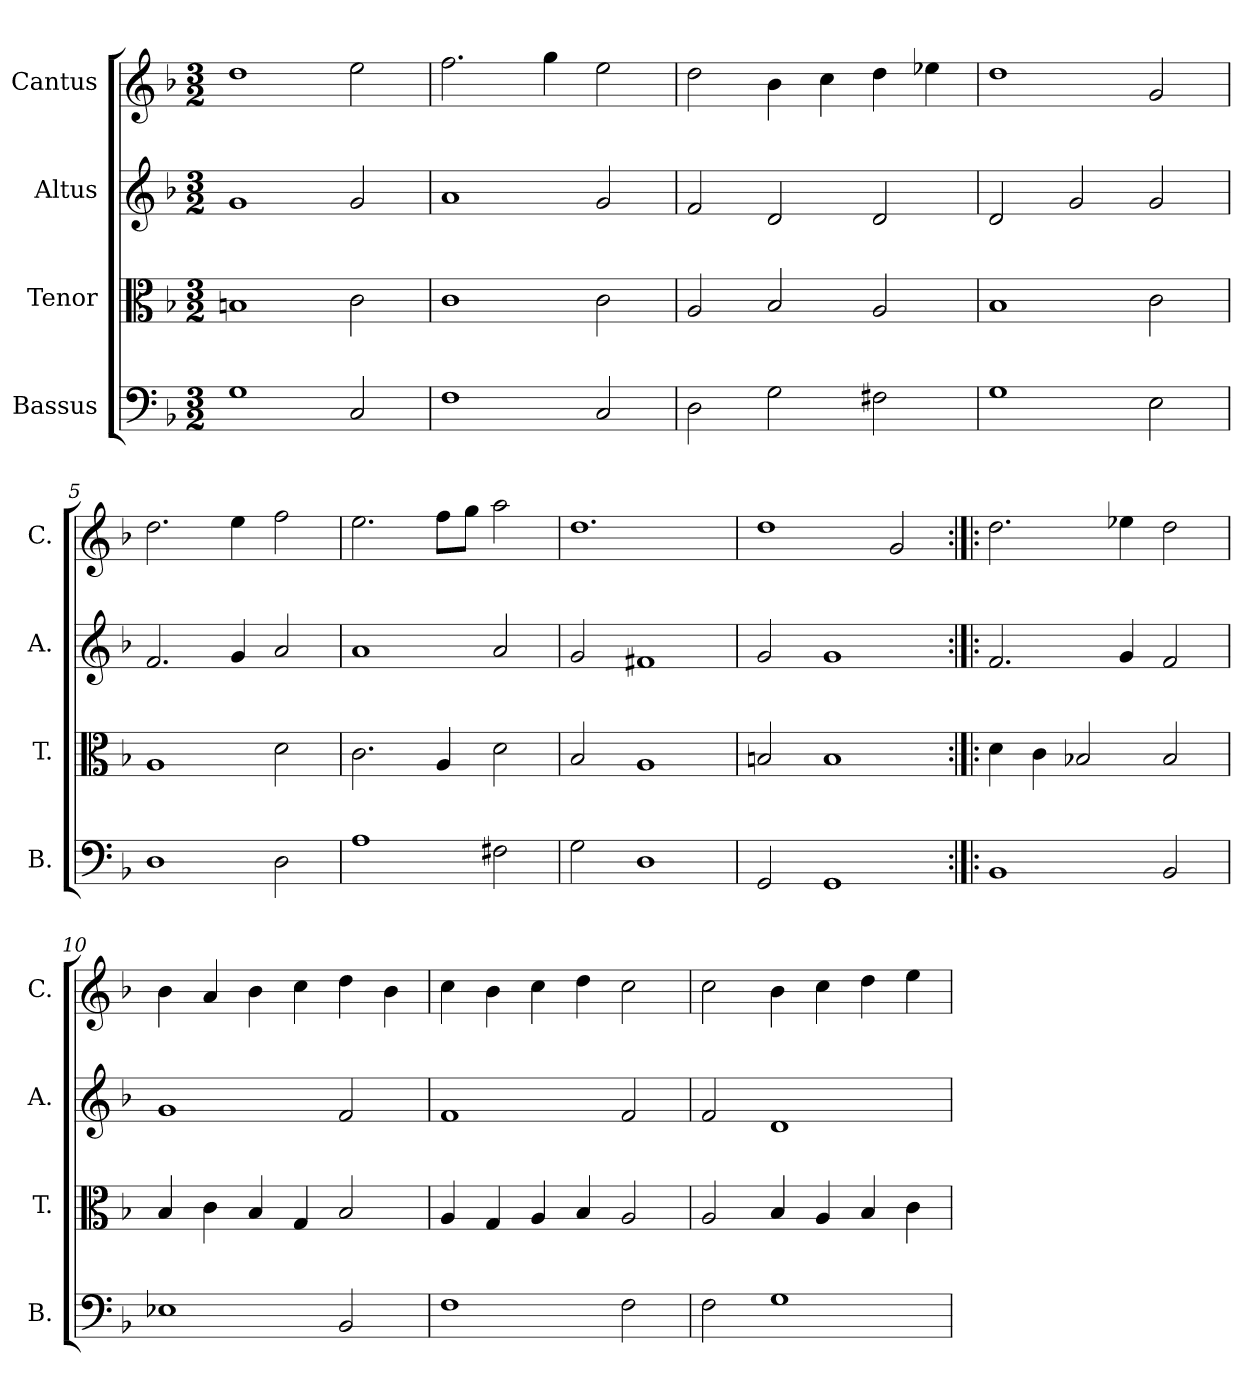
**kern	**kern	**kern	**kern
*part4	*part3	*part2	*part1
*staff4	*staff3	*staff2	*staff1
*I"Bassus	*I"Tenor	*I"Altus	*I"Cantus
*I'B.	*I'T.	*I'A.	*I'C.
*clefF4	*clefC3	*clefG2	*clefG2
*k[b-]	*k[b-]	*k[b-]	*k[b-]
*F:	*F:	*F:	*F:
*M3/2	*M3/2	*M3/2	*M3/2
=1	=1	=1	=1
1G\	1Bn/	1g/	1dd\
2C/	2c\	2g/	2ee\
=2	=2	=2	=2
1F\	1c\	1a/	2.ff\
.	.	.	4gg\
2C/	2c\	2g/	2ee\
=3	=3	=3	=3
2D\	2A/	2f/	2dd\
2G\	2B-/	2d/	4b-\
.	.	.	4cc\
2F#X\	2A/	2d/	4dd\
.	.	.	4ee-X\
=4	=4	=4	=4
1G\	1B-/	2d/	1dd\
.	.	2g/	.
2E\	2c\	2g/	2g/
=5	=5	=5	=5
1D\	1A/	2.f/	2.dd\
.	.	4g/	4ee\
2D\	2d\	2a/	2ff\
=6	=6	=6	=6
1A\	2.c\	1a/	2.ee\
.	4A/	.	8ff\L
.	.	.	8gg\J
2F#X\	2d\	2a/	2aa\
=7	=7	=7	=7
2G\	2B-/	2g/	1.dd\
1D\	1A/	1f#X/	.
=8	=8	=8	=8
2GG/	2Bn/	2g/	1dd\
1GG/	1B/	1g/	.
.	.	.	2g/
=9:|!|:	=9:|!|:	=9:|!|:	=9:|!|:
1BB-/	4d\	2.f/	2.dd\
.	4c\	.	.
.	2B-X/	.	.
.	.	4g/	4ee-X\
2BB-/	2B-/	2f/	2dd\
=10	=10	=10	=10
1E-X\	4B-/	1g/	4b-\
.	4c\	.	4a/
.	4B-/	.	4b-\
.	4G/	.	4cc\
2BB-/	2B-/	2f/	4dd\
.	.	.	4b-\
=11	=11	=11	=11
1F\	4A/	1f/	4cc\
.	4G/	.	4b-\
.	4A/	.	4cc\
.	4B-/	.	4dd\
2F\	2A/	2f/	2cc\
=12	=12	=12	=12
2F\	2A/	2f/	2cc\
1G\	4B-/	1d/	4b-\
.	4A/	.	4cc\
.	4B-/	.	4dd\
.	4c\	.	4ee\
=	=	=	=
*-	*-	*-	*-
